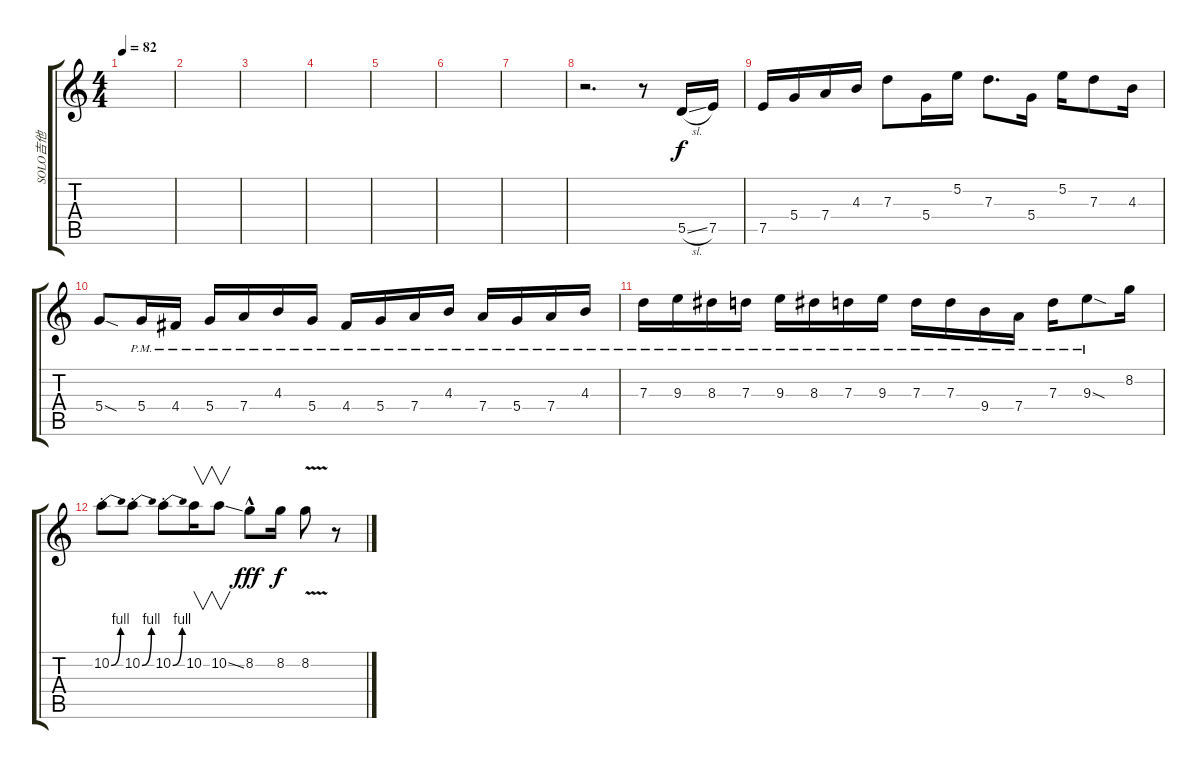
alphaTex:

\track ("SOLO吉他" "SOLO吉他") {instrument distortionguitar}
\staff {score tabs}
\tuning (E4 B3 G3 D3 A2 E2) {hide}
\ts (4 4)
\tempo 82
\clef g2
\ks c
|
|
|
|
|
|
|
r.2{d} r.8 5.5{sl}.16{dy f} 7.5.16 |
7.5.16 5.4.16 7.4.16 4.3.16 7.3.8 5.4.16 5.2.16 7.3.8{d} 5.4.16 5.2.16 7.3.8 4.3.16 |
5.4{sod}.8 5.4{pm}.16 4.4{pm}.16 5.4{pm}.16 7.4{pm}.16 4.3{pm}.16 5.4{pm}.16 4.4{pm}.16 5.4{pm}.16 7.4{pm}.16 4.3{pm}.16 7.4{pm}.16 5.4{pm}.16 7.4{pm}.16 4.3{pm}.16 |
7.3{pm}.16 9.3{pm}.16 8.3{pm}.16 7.3{pm}.16 9.3{pm}.16 8.3{pm}.16 7.3{pm}.16 9.3{pm}.16 7.3{pm}.16 7.3{pm}.16 9.4{pm}.16 7.4{pm}.16 7.3{pm}.16 9.3{sod pm}.8 8.2.16 |
10.2{be (bend 0 0 60 4) st}.8 10.2{be (bend 0 0 60 4) st}.8 10.2{be (bend 0 0 60 4) st}.8 10.2.16{v} 10.2{ss}.8{v} 8.2{hac}.8{dy fff} 8.2.16{dy f} 8.2{v}.8 r.8
